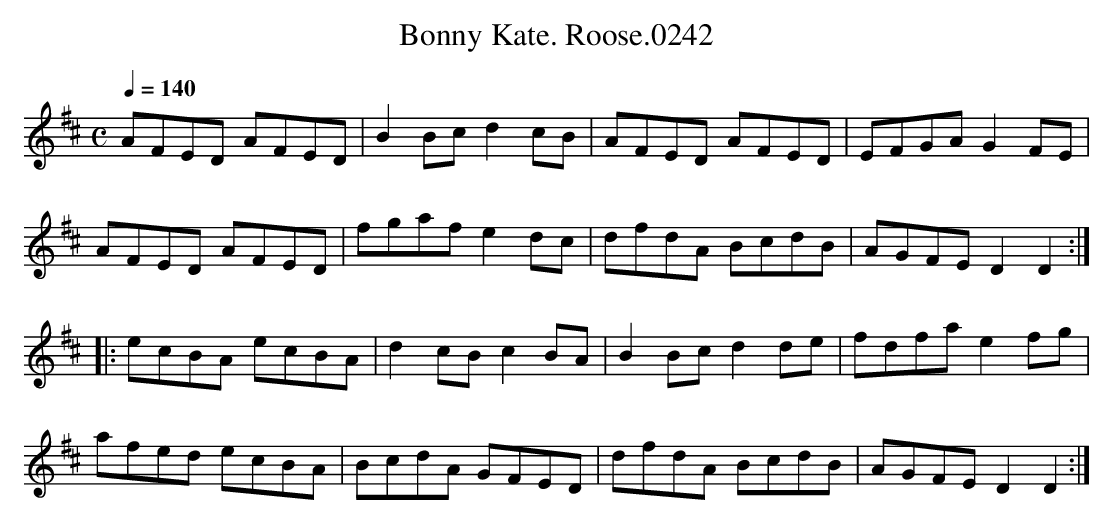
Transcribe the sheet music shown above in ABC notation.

X:1
T:Bonny Kate. Roose.0242
M:C
L:1/8
Q:1/4=140
K:D
AFED AFED|B2Bc d2cB|AFED AFED|EFGA G2FE|
AFED AFED|fgaf e2 dc|dfdA BcdB|AGFE D2D2:|
|:ecBA ecBA|d2cB c2BA|B2Bc d2de|fdfa e2fg|
afed ecBA|BcdA GFED|dfdA BcdB|AGFE D2D2:|
